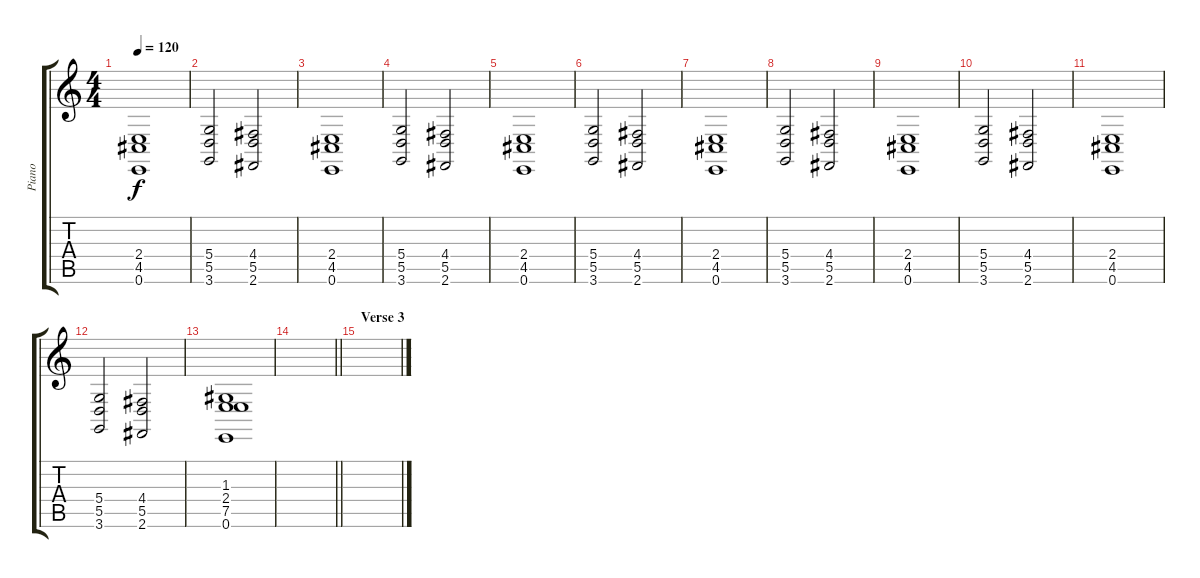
\track ("Piano" "Piano") {instrument honkytonkpiano}
\staff {score tabs}
\tuning (E4 B3 G3 D3 A2 E2) {hide}
\ts (4 4)
\tempo 120
\clef g2
\ks c
(2.4 4.5 0.6).1{dy f} |
(5.4 5.5 3.6).2 (4.4 5.5 2.6).2 |
(2.4 4.5 0.6).1 |
(5.4 5.5 3.6).2 (4.4 5.5 2.6).2 |
(2.4 4.5 0.6).1 |
(5.4 5.5 3.6).2 (4.4 5.5 2.6).2 |
(2.4 4.5 0.6).1 |
(5.4 5.5 3.6).2 (4.4 5.5 2.6).2 |
(2.4 4.5 0.6).1 |
(5.4 5.5 3.6).2 (4.4 5.5 2.6).2 |
(2.4 4.5 0.6).1 |
(5.4 5.5 3.6).2 (4.4 5.5 2.6).2 |
(1.3 2.4 7.5 0.6).1 |
\barLineRight lightlight
|
\section ("" "Verse 3")
